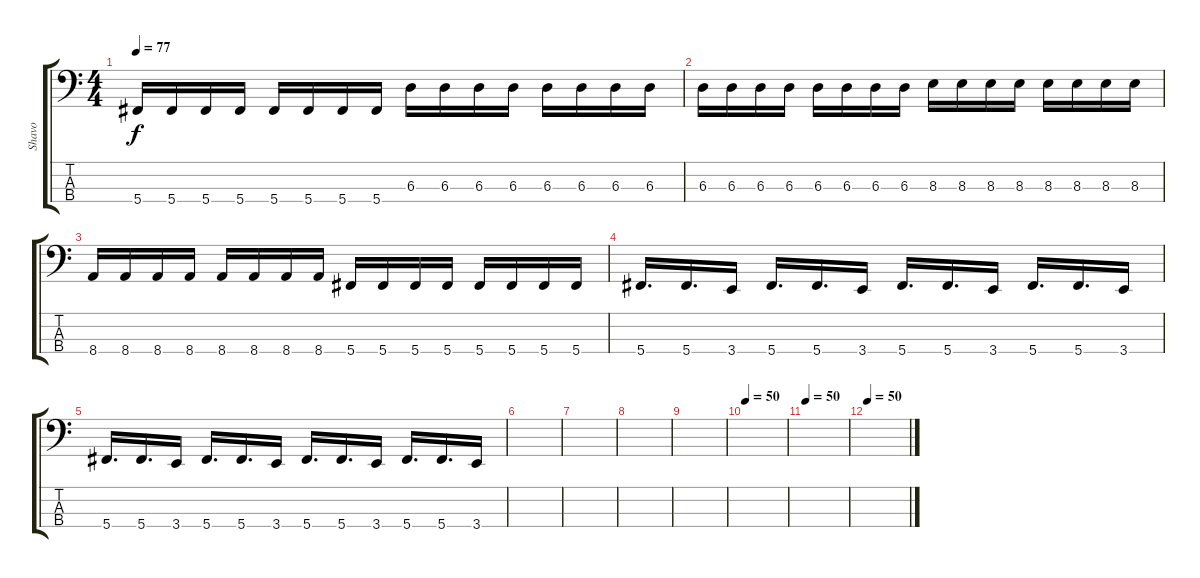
\track ("Shavo" "Shavo") {instrument electricbasspick}
\staff {score tabs}
\tuning (Gb2 Db2 Ab1 Db1) {hide}
\ts (4 4)
\tempo 77
\clef f4
\ks c
5.4.16{dy f} 5.4.16 5.4.16 5.4.16 5.4.16 5.4.16 5.4.16 5.4.16 6.3.16 6.3.16 6.3.16 6.3.16 6.3.16 6.3.16 6.3.16 6.3.16 |
6.3.16 6.3.16 6.3.16 6.3.16 6.3.16 6.3.16 6.3.16 6.3.16 8.3.16 8.3.16 8.3.16 8.3.16 8.3.16 8.3.16 8.3.16 8.3.16 |
8.4.16 8.4.16 8.4.16 8.4.16 8.4.16 8.4.16 8.4.16 8.4.16 5.4.16 5.4.16 5.4.16 5.4.16 5.4.16 5.4.16 5.4.16 5.4.16 |
5.4.16{d} 5.4.16{d} 3.4.16 5.4.16{d} 5.4.16{d} 3.4.16 5.4.16{d} 5.4.16{d} 3.4.16 5.4.16{d} 5.4.16{d} 3.4.16 |
5.4.16{d} 5.4.16{d} 3.4.16 5.4.16{d} 5.4.16{d} 3.4.16 5.4.16{d} 5.4.16{d} 3.4.16 5.4.16{d} 5.4.16{d} 3.4.16 |
|
|
|
|
\tempo 50
|
\tempo 50
|
\tempo 50
